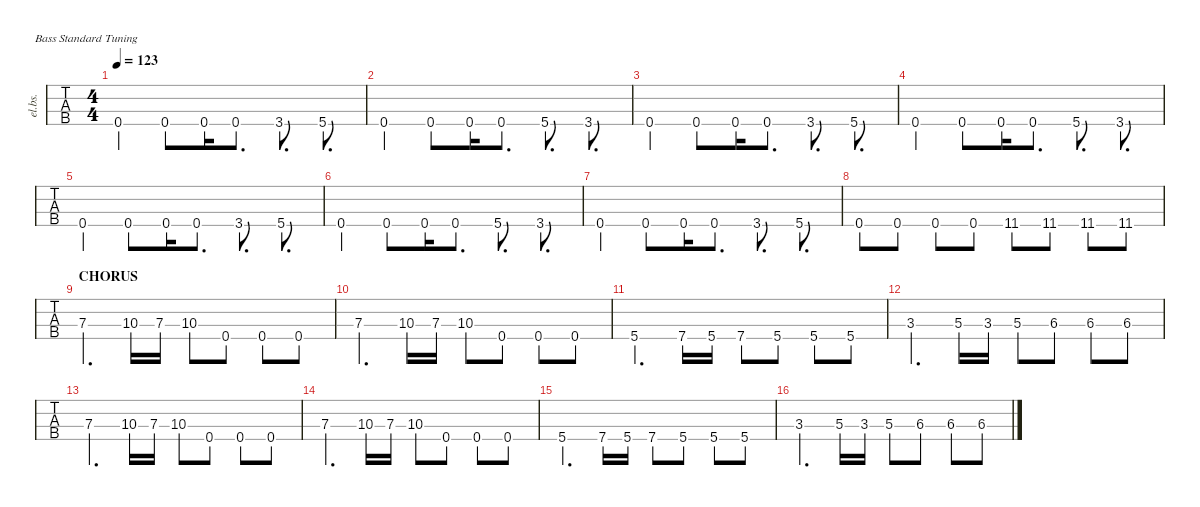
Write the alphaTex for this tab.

\defaultSystemsLayout 4
\hideDynamics
\bracketExtendMode nobrackets
\track ("Electric Bass" "el.bs.") {instrument electricbassfinger}
\staff {tabs}
\tuning (G2 D2 A1 E1)
\ts (4 4)
\tempo 123
\clef f4
\ks c
0.4.4{dy mf} 0.4.8 0.4.16 0.4.8{d} 3.4.8{d} 5.4.8{d} |
0.4.4 0.4.8 0.4.16 0.4.8{d} 5.4.8{d} 3.4.8{d} |
0.4.4 0.4.8 0.4.16 0.4.8{d} 3.4.8{d} 5.4.8{d} |
0.4.4 0.4.8 0.4.16 0.4.8{d} 5.4.8{d} 3.4.8{d} |
0.4.4 0.4.8 0.4.16 0.4.8{d} 3.4.8{d} 5.4.8{d} |
0.4.4 0.4.8 0.4.16 0.4.8{d} 5.4.8{d} 3.4.8{d} |
0.4.4 0.4.8 0.4.16 0.4.8{d} 3.4.8{d} 5.4.8{d} |
0.4.8 0.4.8 0.4.8 0.4.8 11.4{acc #}.8 11.4{acc #}.8 11.4{acc #}.8 11.4{acc #}.8 |
\section ("" "CHORUS")
7.3.4{d} 10.3.16 7.3.16 10.3.8 0.4.8 0.4.8 0.4.8 |
7.3.4{d} 10.3.16 7.3.16 10.3.8 0.4.8 0.4.8 0.4.8 |
5.4.4{d} 7.4.16 5.4.16 7.4.8 5.4.8 5.4.8 5.4.8 |
3.3.4{d} 5.3.16 3.3.16 5.3.8 6.3{acc #}.8 6.3{acc #}.8 6.3{acc #}.8 |
7.3.4{d} 10.3.16 7.3.16 10.3.8 0.4.8 0.4.8 0.4.8 |
7.3.4{d} 10.3.16 7.3.16 10.3.8 0.4.8 0.4.8 0.4.8 |
5.4.4{d} 7.4.16 5.4.16 7.4.8 5.4.8 5.4.8 5.4.8 |
3.3.4{d} 5.3.16 3.3.16 5.3.8 6.3{acc #}.8 6.3{acc #}.8 6.3{acc #}.8
